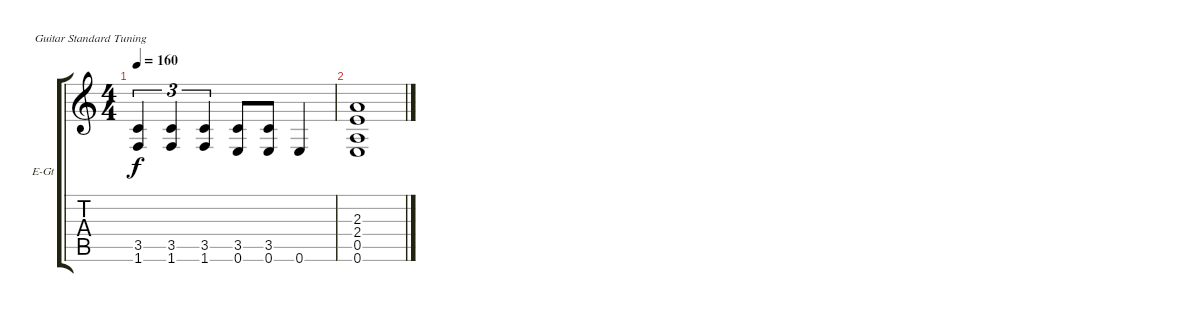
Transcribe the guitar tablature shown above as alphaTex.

\defaultSystemsLayout 4
\bracketExtendMode groupsimilarinstruments
\firstSystemTrackNameOrientation horizontal
\otherSystemsTrackNameOrientation horizontal
\track ("Guitar 2" "E-Gt") {instrument distortionguitar}
\staff {score tabs}
\tuning (E4 B3 G3 D3 A2 E2)
\ts (4 4)
\tempo 160
\clef g2
\ks c
(1.6 3.5).4{tu (3 2) dy f} (1.6 3.5).4{tu (3 2)} (1.6 3.5).4{tu (3 2)} (0.6 3.5).8 (0.6 3.5).8 0.6.4 |
(0.6 0.5 2.4 2.3).1
